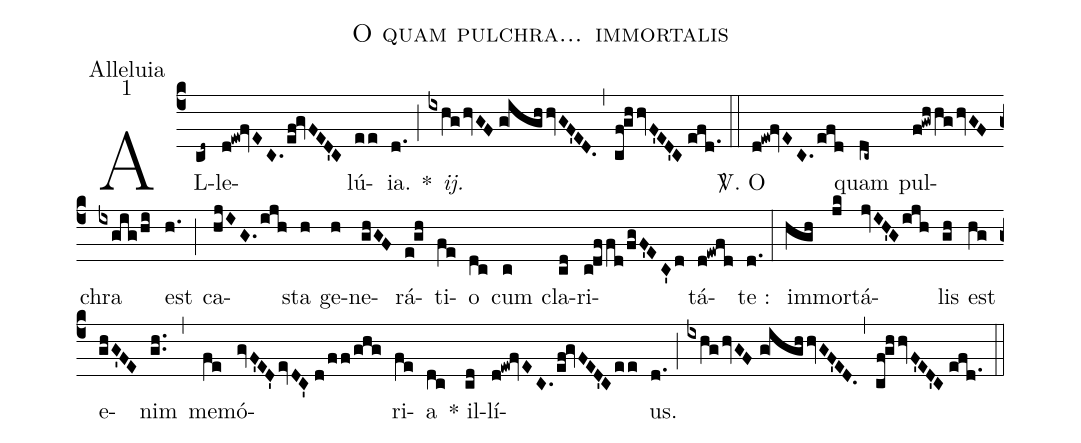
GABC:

name:O quam pulchra... immortalis;
office-part:Alleluia;
mode:1;
%%
(c4) AL(cd~)le(d!ew!fvEC.ef!gvFED'C)lú(ee){ia}.(d.) *(;) <i>ij.</i>(ixhghvGF//g!ighhvGF'ED.) (,) (cf!ghhvF'ED'C//efd.1) (::) <sp>V/</sp>. O(d!ew!fvEC.efd) quam(dc~) pul(f!gwhhghvGF)chra(ixgig/hi) est(h.) (;) ca(hjIG.ijh)sta(h) ge(h)ne(ghGF)rá(e!gh)ti(fe)o(dc) cum(c) cla(cd)ri(cdffd/fgF'EC'd)tá(d!ewfd)te :(d.) (:) im(hgh)mor(jk)tá(jvIH'Gijh)lis(gh) est(hg) e(ghG'FE)nim(gh..) (,) me(fe)mó(gvF'ED'evDC'//d/ff/ghg)ri(fe)a(dc) () * il(cd)lí(d!ew!fvEC.ef!gvFED'Cee)us.(d.) (;) (ixhg/!hvGF/!/!g!ighhvGF'ED.) (,) (cf!ghhvF'ED'C//efd.1) (::)
